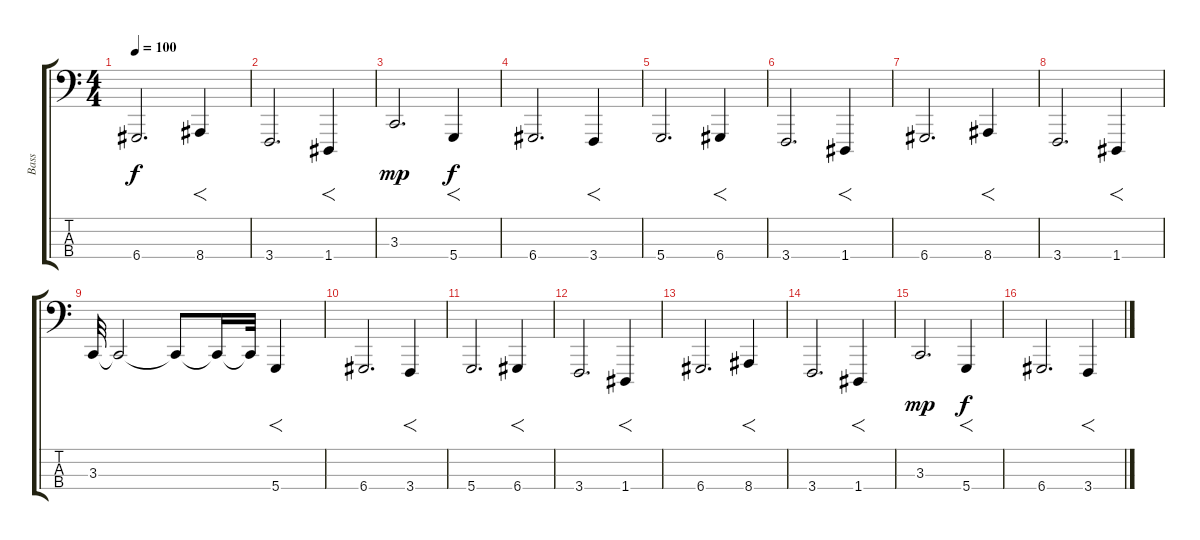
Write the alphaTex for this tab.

\track ("Bass" "Bass") {instrument flute}
\staff {score tabs}
\tuning (G2 D2 A1 D1) {hide}
\ts (4 4)
\tempo 100
\clef f4
\ks c
6.4.2{d dy f} 8.4.4{f} |
3.4.2{d} 1.4.4{f} |
3.3.2{d dy mp} 5.4.4{f dy f} |
6.4.2{d} 3.4.4{f} |
5.4.2{d} 6.4.4{f} |
3.4.2{d} 1.4.4{f} |
6.4.2{d} 8.4.4{f} |
3.4.2{d} 1.4.4{f} |
3.3.32{volume 16} 3.3{t}.2{volume 13} 3.3{t}.8 3.3{t}.16 3.3{t}.32 5.4.4{f} |
6.4.2{d} 3.4.4{f} |
5.4.2{d} 6.4.4{f} |
3.4.2{d} 1.4.4{f} |
6.4.2{d} 8.4.4{f} |
3.4.2{d} 1.4.4{f} |
3.3.2{d dy mp} 5.4.4{f dy f} |
6.4.2{d} 3.4.4{f}
